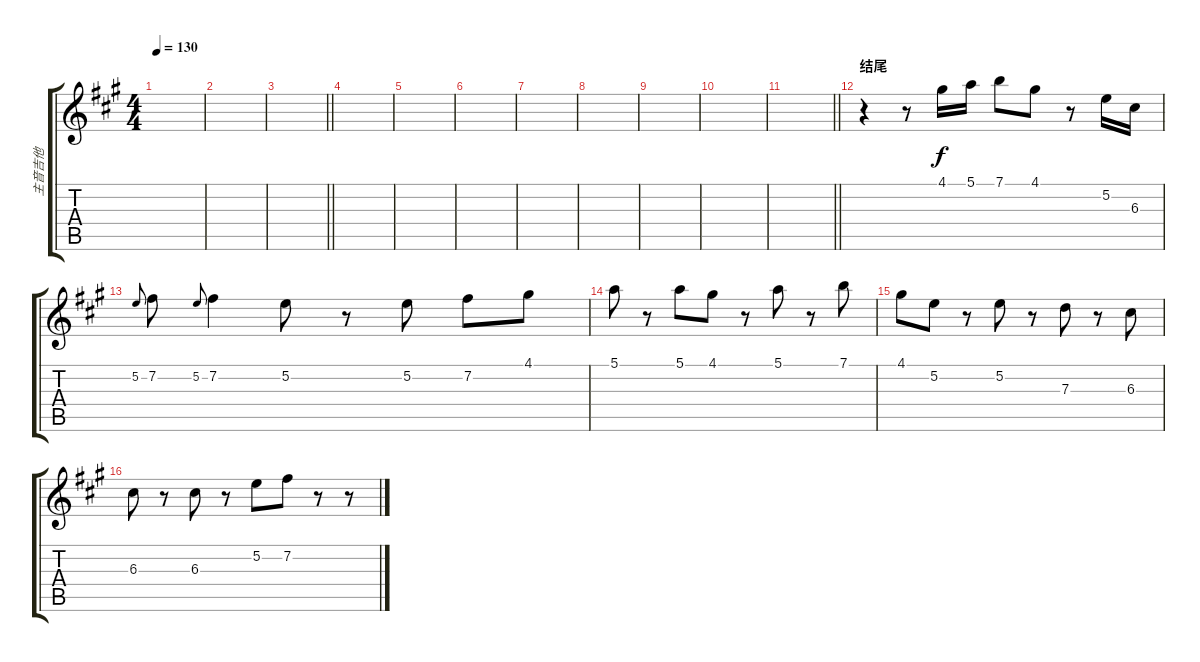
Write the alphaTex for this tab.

\track ("主音吉他" "主音吉他") {instrument acousticguitarsteel}
\staff {score tabs}
\tuning (E4 B3 G3 D3 A2 E2) {hide}
\ts (4 4)
\tempo 130
\clef g2
\ks a
|
|
\barLineRight lightlight
|
|
|
|
|
|
|
|
\barLineRight lightlight
|
\section ("" "结尾")
r.4 r.8 4.1.16 5.1.16 7.1.8 4.1.8 r.8 5.2.16 6.3.16 |
5.2.8{gr onbeat} 7.2.8 5.2.8{gr onbeat} 7.2.4 5.2.8 r.8 5.2.8 7.2.8 4.1.8 |
5.1.8 r.8 5.1.8 4.1.8 r.8 5.1.8 r.8 7.1.8 |
4.1.8 5.2.8 r.8 5.2.8 r.8 7.3.8 r.8 6.3.8 |
6.3.8 r.8 6.3.8 r.8 5.2.8 7.2.8 r.8 r.8
